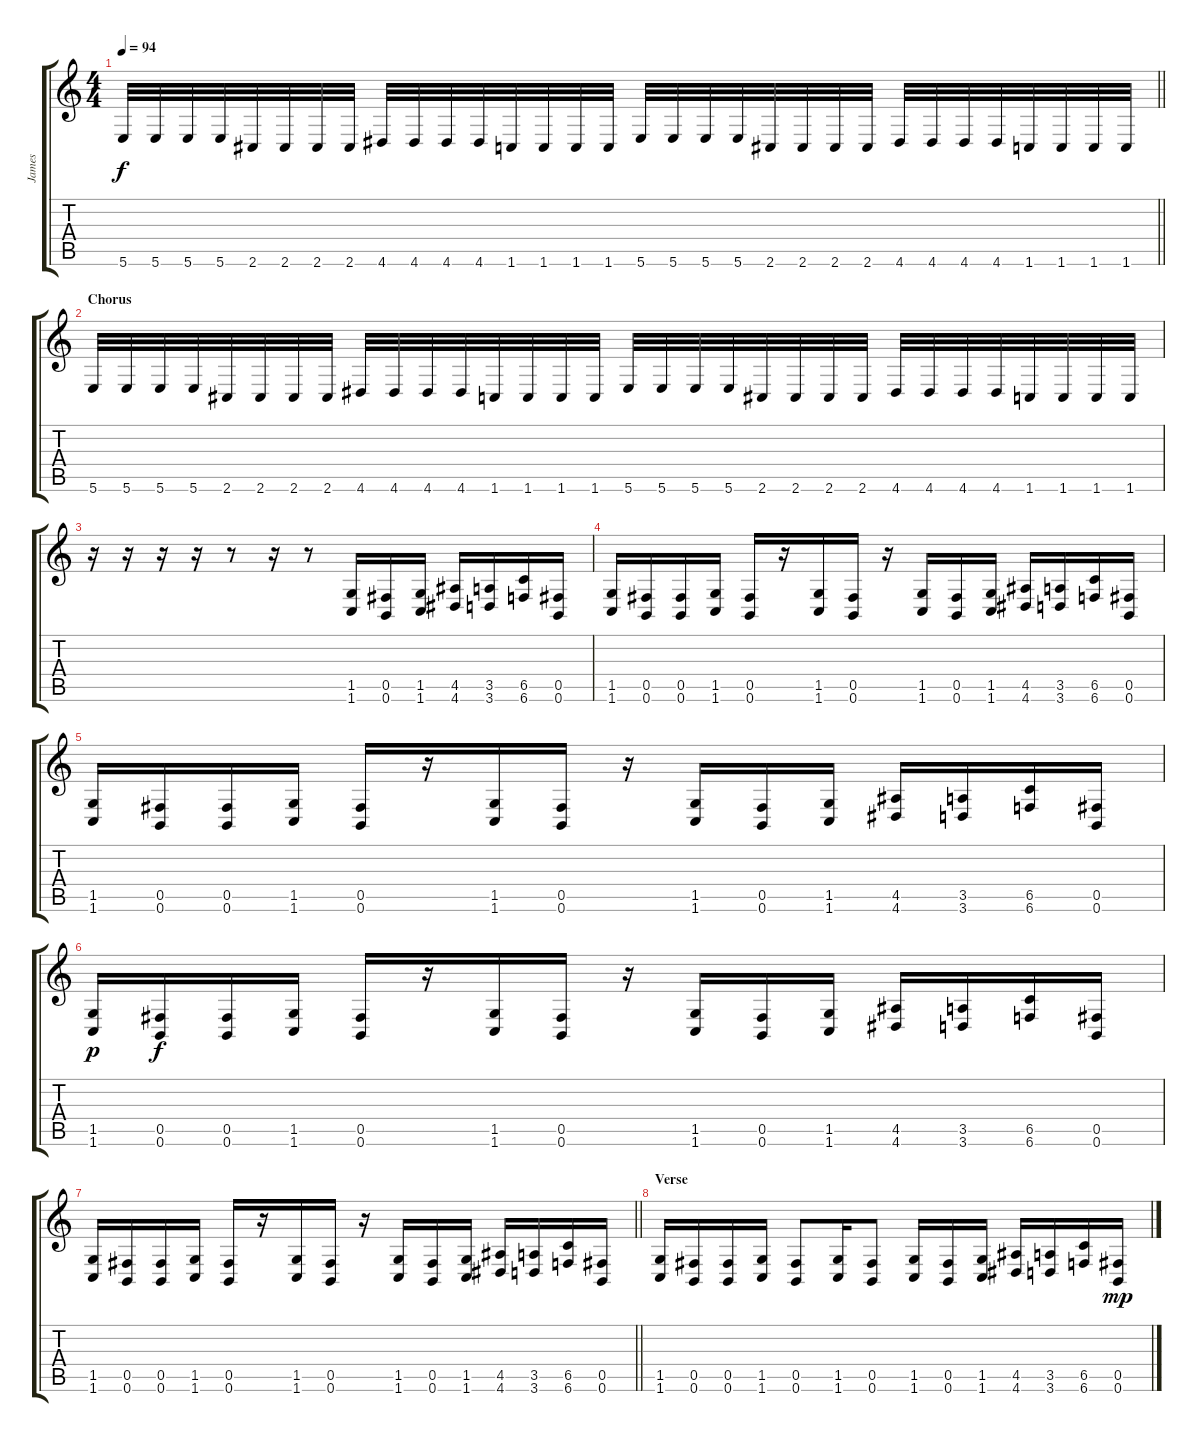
\track ("James" "James") {instrument distortionguitar}
\staff {score tabs}
\tuning (Db4 Ab3 E3 B2 Gb2 B1) {hide}
\ts (4 4)
\tempo 94
\clef g2
\barLineRight lightlight
\ks c
5.6.32{dy f} 5.6.32 5.6.32 5.6.32 2.6.32 2.6.32 2.6.32 2.6.32 4.6.32 4.6.32 4.6.32 4.6.32 1.6.32 1.6.32 1.6.32 1.6.32 5.6.32 5.6.32 5.6.32 5.6.32 2.6.32 2.6.32 2.6.32 2.6.32 4.6.32 4.6.32 4.6.32 4.6.32 1.6.32 1.6.32 1.6.32 1.6.32 |
\section ("" "Chorus")
5.6.32 5.6.32 5.6.32 5.6.32 2.6.32 2.6.32 2.6.32 2.6.32 4.6.32 4.6.32 4.6.32 4.6.32 1.6.32 1.6.32 1.6.32 1.6.32 5.6.32 5.6.32 5.6.32 5.6.32 2.6.32 2.6.32 2.6.32 2.6.32 4.6.32 4.6.32 4.6.32 4.6.32 1.6.32 1.6.32 1.6.32 1.6.32 |
r.16 r.16 r.16 r.16 r.8 r.16 r.8 (1.5 1.6).16 (0.5 0.6).16 (1.5 1.6).16 (4.5 4.6).16 (3.5 3.6).16 (6.5 6.6).16 (0.5 0.6).16 |
(1.5 1.6).16 (0.5 0.6).16 (0.5 0.6).16 (1.5 1.6).16 (0.5 0.6).16 r.16 (1.5 1.6).16 (0.5 0.6).16 r.16 (1.5 1.6).16 (0.5 0.6).16 (1.5 1.6).16 (4.5 4.6).16 (3.5 3.6).16 (6.5 6.6).16 (0.5 0.6).16 |
(1.5 1.6).16 (0.5 0.6).16 (0.5 0.6).16 (1.5 1.6).16 (0.5 0.6).16 r.16 (1.5 1.6).16 (0.5 0.6).16 r.16 (1.5 1.6).16 (0.5 0.6).16 (1.5 1.6).16 (4.5 4.6).16 (3.5 3.6).16 (6.5 6.6).16 (0.5 0.6).16 |
(1.5 1.6).16{dy p} (0.5 0.6).16{dy f} (0.5 0.6).16 (1.5 1.6).16 (0.5 0.6).16 r.16 (1.5 1.6).16 (0.5 0.6).16 r.16 (1.5 1.6).16 (0.5 0.6).16 (1.5 1.6).16 (4.5 4.6).16 (3.5 3.6).16 (6.5 6.6).16 (0.5 0.6).16 |
\barLineRight lightlight
(1.5 1.6).16 (0.5 0.6).16 (0.5 0.6).16 (1.5 1.6).16 (0.5 0.6).16 r.16 (1.5 1.6).16 (0.5 0.6).16 r.16 (1.5 1.6).16 (0.5 0.6).16 (1.5 1.6).16 (4.5 4.6).16 (3.5 3.6).16 (6.5 6.6).16 (0.5 0.6).16 |
\section ("" "Verse")
(1.5 1.6).16 (0.5 0.6).16 (0.5 0.6).16 (1.5 1.6).16 (0.5 0.6).8 (1.5 1.6).16 (0.5 0.6).8 (1.5 1.6).16 (0.5 0.6).16 (1.5 1.6).16 (4.5 4.6).16 (3.5 3.6).16 (6.5 6.6).16 (0.5 0.6).16{dy mp}
